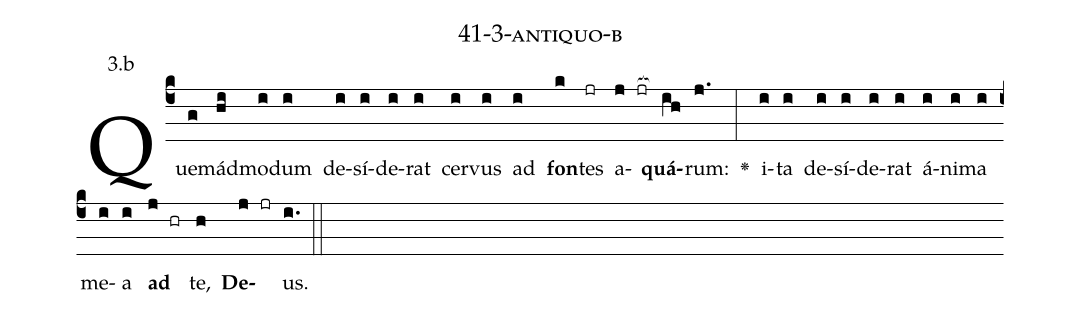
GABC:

name: 41-3-antiquo-b;
annotation: 3.b;
%%
(c4)Quem(g)ád(hi)mo(i)dum(i) de(i)sí(i)de(i)rat(i) cer(i)vus(i) ad(i) <b>fon</b>(k)tes(jr) a(j jr[ocb:1{])<b>quá</b>(ih[ocb:0}])rum:(j.) <v>\greheightstar</v>(:) i(i)ta(i) de(i)sí(i)de(i)rat(i) á(i)ni(i)ma(i) me(i)a(i) <b>ad</b>(j hr) te,(h) <b>De</b>(j jr)us.(i.) (::)


%E(i) u(i) o(j) u(h) a(j) e.(i.) (::)
